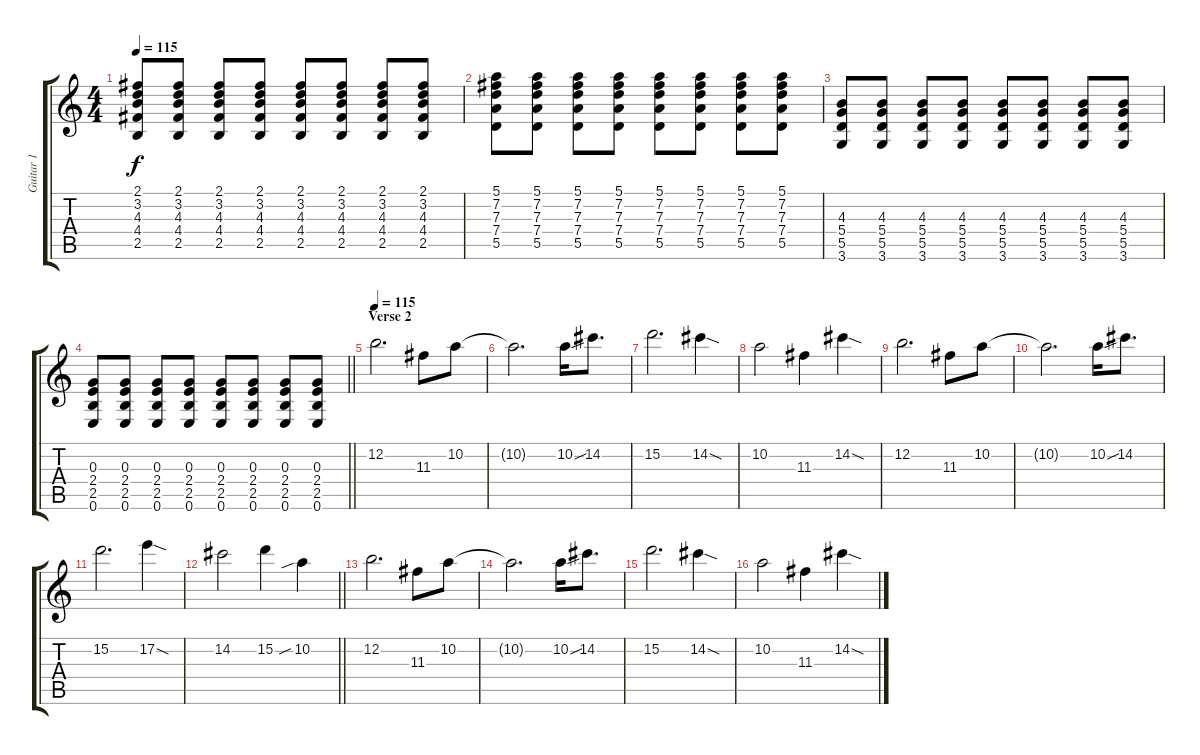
\track ("Guitar 1" "Guitar 1") {instrument electricguitarjazz}
\staff {score tabs}
\tuning (E4 B3 G3 D3 A2 E2) {hide}
\ts (4 4)
\tempo 115
\clef g2
\ks c
(2.1 3.2 4.3 4.4 2.5).8{dy f} (2.1 3.2 4.3 4.4 2.5).8 (2.1 3.2 4.3 4.4 2.5).8 (2.1 3.2 4.3 4.4 2.5).8 (2.1 3.2 4.3 4.4 2.5).8 (2.1 3.2 4.3 4.4 2.5).8 (2.1 3.2 4.3 4.4 2.5).8 (2.1 3.2 4.3 4.4 2.5).8 |
(5.1 7.2 7.3 7.4 5.5).8 (5.1 7.2 7.3 7.4 5.5).8 (5.1 7.2 7.3 7.4 5.5).8 (5.1 7.2 7.3 7.4 5.5).8 (5.1 7.2 7.3 7.4 5.5).8 (5.1 7.2 7.3 7.4 5.5).8 (5.1 7.2 7.3 7.4 5.5).8 (5.1 7.2 7.3 7.4 5.5).8 |
(4.3 5.4 5.5 3.6).8 (4.3 5.4 5.5 3.6).8 (4.3 5.4 5.5 3.6).8 (4.3 5.4 5.5 3.6).8 (4.3 5.4 5.5 3.6).8 (4.3 5.4 5.5 3.6).8 (4.3 5.4 5.5 3.6).8 (4.3 5.4 5.5 3.6).8 |
\barLineRight lightlight
(0.3 2.4 2.5 0.6).8 (0.3 2.4 2.5 0.6).8 (0.3 2.4 2.5 0.6).8 (0.3 2.4 2.5 0.6).8 (0.3 2.4 2.5 0.6).8 (0.3 2.4 2.5 0.6).8 (0.3 2.4 2.5 0.6).8 (0.3 2.4 2.5 0.6).8 |
\section ("" "Verse 2")
\tempo 115
12.2.2{d} 11.3.8 10.2.8 |
10.2{t}.2{d} 10.2{sou}.16 14.2.8{d} |
15.2.2{d} 14.2{sod}.4 |
10.2.2 11.3.4 14.2{sod}.4 |
12.2.2{d} 11.3.8 10.2.8 |
10.2{t}.2{d} 10.2{sou}.16 14.2.8{d} |
15.2.2{d} 17.2{sod}.4 |
\barLineRight lightlight
14.2.2 15.2.4 10.2{sib}.4 |
12.2.2{d} 11.3.8 10.2.8 |
10.2{t}.2{d} 10.2{sou}.16 14.2.8{d} |
15.2.2{d} 14.2{sod}.4 |
10.2.2 11.3.4 14.2{sod}.4
